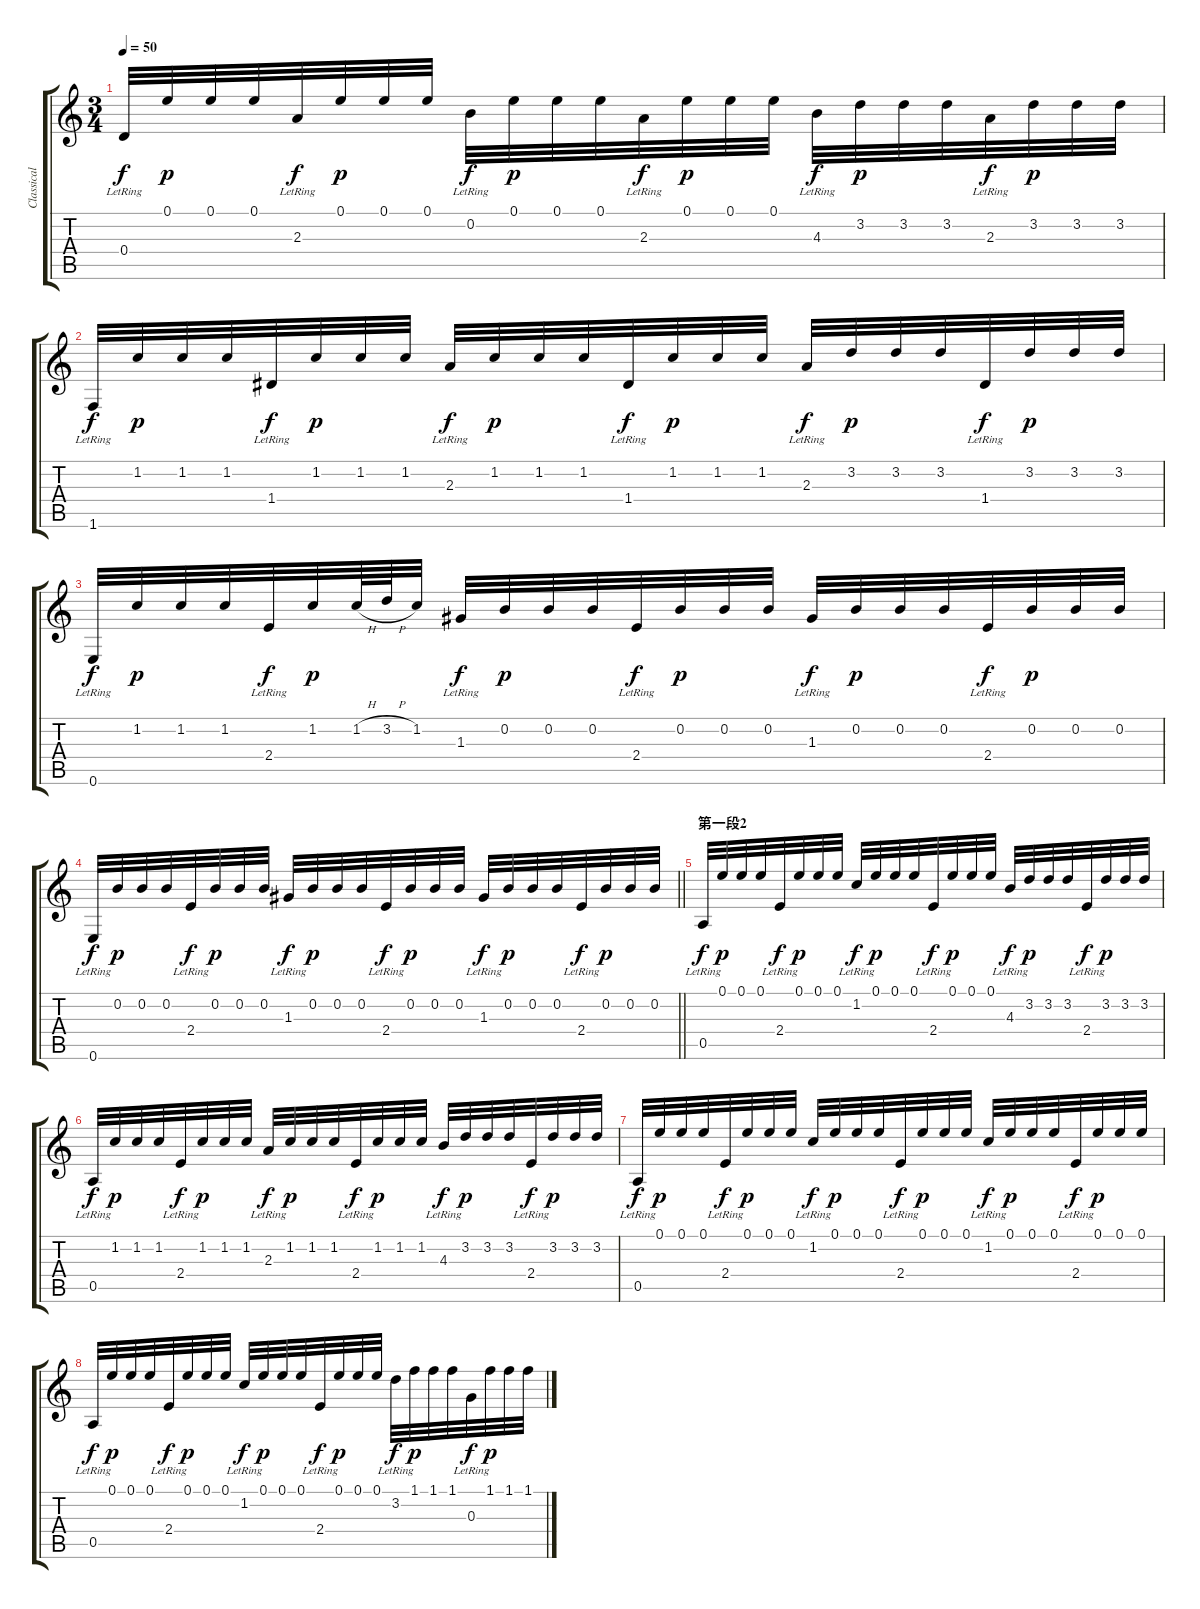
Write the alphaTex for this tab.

\track ("Classical Guitar" "Classical ") {instrument acousticguitarnylon}
\staff {score tabs}
\tuning (E4 B3 G3 D3 A2 E2) {hide}
\ts (3 4)
\tempo 50
\clef g2
\ks c
0.4{lr}.32{dy f} 0.1.32{dy p} 0.1.32 0.1.32 2.3{lr}.32{dy f} 0.1.32{dy p} 0.1.32 0.1.32 0.2{lr}.32{dy f} 0.1.32{dy p} 0.1.32 0.1.32 2.3{lr}.32{dy f} 0.1.32{dy p} 0.1.32 0.1.32 4.3{lr}.32{dy f} 3.2.32{dy p} 3.2.32 3.2.32 2.3{lr}.32{dy f} 3.2.32{dy p} 3.2.32 3.2.32 |
1.6{lr}.32{dy f} 1.2.32{dy p} 1.2.32 1.2.32 1.4{lr}.32{dy f} 1.2.32{dy p} 1.2.32 1.2.32 2.3{lr}.32{dy f} 1.2.32{dy p} 1.2.32 1.2.32 1.4{lr}.32{dy f} 1.2.32{dy p} 1.2.32 1.2.32 2.3{lr}.32{dy f} 3.2.32{dy p} 3.2.32 3.2.32 1.4{lr}.32{dy f} 3.2.32{dy p} 3.2.32 3.2.32 |
0.6{lr}.32{dy f} 1.2.32{dy p} 1.2.32 1.2.32 2.4{lr}.32{dy f} 1.2.32{dy p} 1.2{h}.64 3.2{h}.64 1.2.32 1.3{lr}.32{dy f} 0.2.32{dy p} 0.2.32 0.2.32 2.4{lr}.32{dy f} 0.2.32{dy p} 0.2.32 0.2.32 1.3{lr}.32{dy f} 0.2.32{dy p} 0.2.32 0.2.32 2.4{lr}.32{dy f} 0.2.32{dy p} 0.2.32 0.2.32 |
\barLineRight lightlight
0.6{lr}.32{dy f} 0.2.32{dy p} 0.2.32 0.2.32 2.4{lr}.32{dy f} 0.2.32{dy p} 0.2.32 0.2.32 1.3{lr}.32{dy f} 0.2.32{dy p} 0.2.32 0.2.32 2.4{lr}.32{dy f} 0.2.32{dy p} 0.2.32 0.2.32 1.3{lr}.32{dy f} 0.2.32{dy p} 0.2.32 0.2.32 2.4{lr}.32{dy f} 0.2.32{dy p} 0.2.32 0.2.32 |
\section ("" "第一段2")
0.5{lr}.32{dy f} 0.1.32{dy p} 0.1.32 0.1.32 2.4{lr}.32{dy f} 0.1.32{dy p} 0.1.32 0.1.32 1.2{lr}.32{dy f} 0.1.32{dy p} 0.1.32 0.1.32 2.4{lr}.32{dy f} 0.1.32{dy p} 0.1.32 0.1.32 4.3{lr}.32{dy f} 3.2.32{dy p} 3.2.32 3.2.32 2.4{lr}.32{dy f} 3.2.32{dy p} 3.2.32 3.2.32 |
0.5{lr}.32{dy f} 1.2.32{dy p} 1.2.32 1.2.32 2.4{lr}.32{dy f} 1.2.32{dy p} 1.2.32 1.2.32 2.3{lr}.32{dy f} 1.2.32{dy p} 1.2.32 1.2.32 2.4{lr}.32{dy f} 1.2.32{dy p} 1.2.32 1.2.32 4.3{lr}.32{dy f} 3.2.32{dy p} 3.2.32 3.2.32 2.4{lr}.32{dy f} 3.2.32{dy p} 3.2.32 3.2.32 |
0.5{lr}.32{dy f} 0.1.32{dy p} 0.1.32 0.1.32 2.4{lr}.32{dy f} 0.1.32{dy p} 0.1.32 0.1.32 1.2{lr}.32{dy f} 0.1.32{dy p} 0.1.32 0.1.32 2.4{lr}.32{dy f} 0.1.32{dy p} 0.1.32 0.1.32 1.2{lr}.32{dy f} 0.1.32{dy p} 0.1.32 0.1.32 2.4{lr}.32{dy f} 0.1.32{dy p} 0.1.32 0.1.32 |
0.5{lr}.32{dy f} 0.1.32{dy p} 0.1.32 0.1.32 2.4{lr}.32{dy f} 0.1.32{dy p} 0.1.32 0.1.32 1.2{lr}.32{dy f} 0.1.32{dy p} 0.1.32 0.1.32 2.4{lr}.32{dy f} 0.1.32{dy p} 0.1.32 0.1.32 3.2{lr}.32{dy f} 1.1.32{dy p} 1.1.32 1.1.32 0.3{lr}.32{dy f} 1.1.32{dy p} 1.1.32 1.1.32
